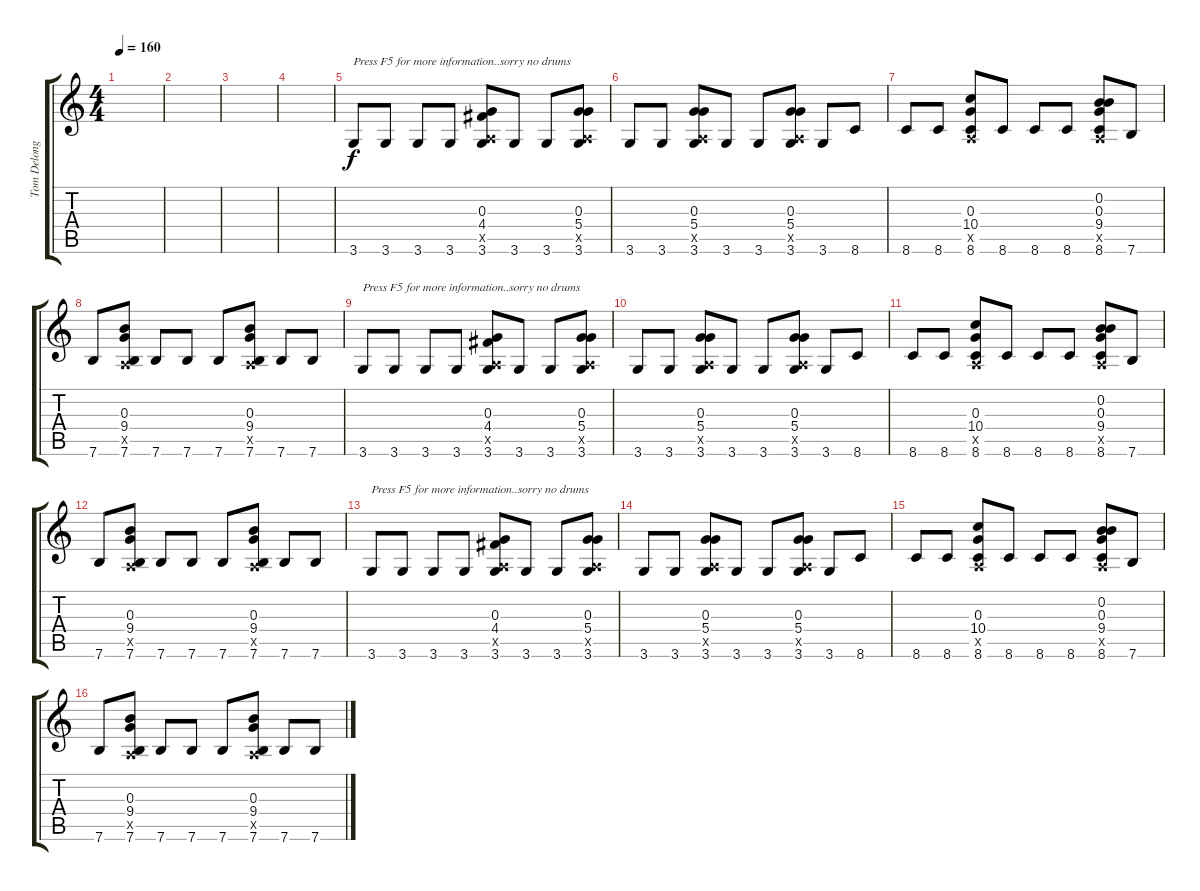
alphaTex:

\track ("Tom Delonge" "Tom Delong") {instrument acousticguitarnylon}
\staff {score tabs}
\tuning (E4 B3 G3 D3 A2 E2) {hide}
\ts (4 4)
\tempo 160
\clef g2
\ks c
|
|
|
|
3.6.8{txt "Press F5 for more information..sorry no drums"} 3.6.8 3.6.8 3.6.8 (0.3 4.4 0.5{x} 3.6).8 3.6.8 3.6.8 (0.3 5.4 0.5{x} 3.6).8 |
3.6.8 3.6.8 (0.3 5.4 0.5{x} 3.6).8 3.6.8 3.6.8 (0.3 5.4 0.5{x} 3.6).8 3.6.8 8.6.8 |
8.6.8 8.6.8 (0.3 10.4 0.5{x} 8.6).8 8.6.8 8.6.8 8.6.8 (0.2 0.3 9.4 0.5{x} 8.6).8 7.6.8 |
7.6.8 (0.3 9.4 0.5{x} 7.6).8 7.6.8 7.6.8 7.6.8 (0.3 9.4 0.5{x} 7.6).8 7.6.8 7.6.8 |
3.6.8{txt "Press F5 for more information..sorry no drums"} 3.6.8 3.6.8 3.6.8 (0.3 4.4 0.5{x} 3.6).8 3.6.8 3.6.8 (0.3 5.4 0.5{x} 3.6).8 |
3.6.8 3.6.8 (0.3 5.4 0.5{x} 3.6).8 3.6.8 3.6.8 (0.3 5.4 0.5{x} 3.6).8 3.6.8 8.6.8 |
8.6.8 8.6.8 (0.3 10.4 0.5{x} 8.6).8 8.6.8 8.6.8 8.6.8 (0.2 0.3 9.4 0.5{x} 8.6).8 7.6.8 |
7.6.8 (0.3 9.4 0.5{x} 7.6).8 7.6.8 7.6.8 7.6.8 (0.3 9.4 0.5{x} 7.6).8 7.6.8 7.6.8 |
3.6.8{txt "Press F5 for more information..sorry no drums"} 3.6.8 3.6.8 3.6.8 (0.3 4.4 0.5{x} 3.6).8 3.6.8 3.6.8 (0.3 5.4 0.5{x} 3.6).8 |
3.6.8 3.6.8 (0.3 5.4 0.5{x} 3.6).8 3.6.8 3.6.8 (0.3 5.4 0.5{x} 3.6).8 3.6.8 8.6.8 |
8.6.8 8.6.8 (0.3 10.4 0.5{x} 8.6).8 8.6.8 8.6.8 8.6.8 (0.2 0.3 9.4 0.5{x} 8.6).8 7.6.8 |
7.6.8 (0.3 9.4 0.5{x} 7.6).8 7.6.8 7.6.8 7.6.8 (0.3 9.4 0.5{x} 7.6).8 7.6.8 7.6.8
